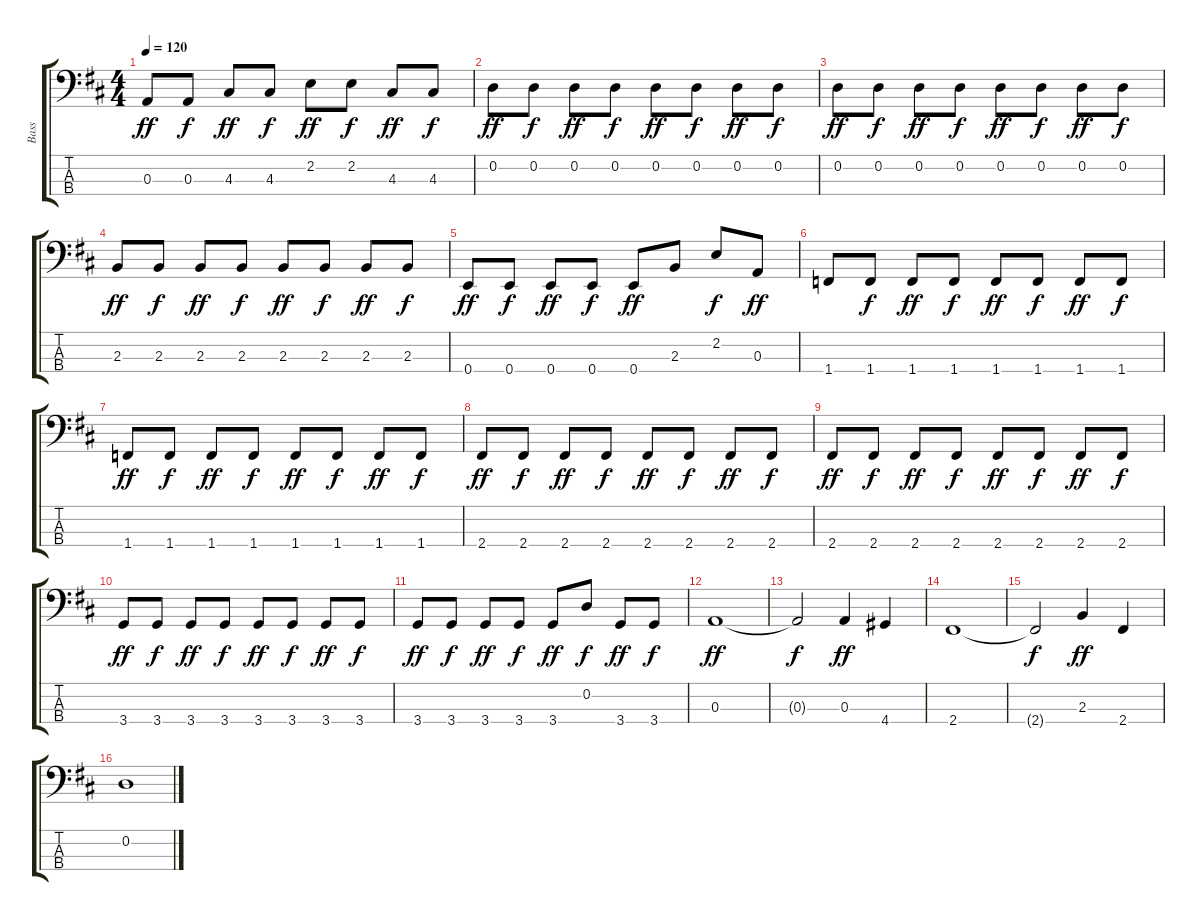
\track ("Bass" "Bass") {instrument electricbasspick}
\staff {score tabs}
\tuning (G2 D2 A1 E1) {hide}
\ts (4 4)
\tempo 120
\clef f4
\ks d
0.3.8{dy ff} 0.3.8{dy f} 4.3.8{dy ff} 4.3.8{dy f} 2.2.8{dy ff} 2.2.8{dy f} 4.3.8{dy ff} 4.3.8{dy f} |
0.2.8{dy ff} 0.2.8{dy f} 0.2.8{dy ff} 0.2.8{dy f} 0.2.8{dy ff} 0.2.8{dy f} 0.2.8{dy ff} 0.2.8{dy f} |
0.2.8{dy ff} 0.2.8{dy f} 0.2.8{dy ff} 0.2.8{dy f} 0.2.8{dy ff} 0.2.8{dy f} 0.2.8{dy ff} 0.2.8{dy f} |
2.3.8{dy ff} 2.3.8{dy f} 2.3.8{dy ff} 2.3.8{dy f} 2.3.8{dy ff} 2.3.8{dy f} 2.3.8{dy ff} 2.3.8{dy f} |
0.4.8{dy ff} 0.4.8{dy f} 0.4.8{dy ff} 0.4.8{dy f} 0.4.8{dy ff} 2.3.8 2.2.8{dy f} 0.3.8{dy ff} |
1.4.8 1.4.8{dy f} 1.4.8{dy ff} 1.4.8{dy f} 1.4.8{dy ff} 1.4.8{dy f} 1.4.8{dy ff} 1.4.8{dy f} |
1.4.8{dy ff} 1.4.8{dy f} 1.4.8{dy ff} 1.4.8{dy f} 1.4.8{dy ff} 1.4.8{dy f} 1.4.8{dy ff} 1.4.8{dy f} |
2.4.8{dy ff} 2.4.8{dy f} 2.4.8{dy ff} 2.4.8{dy f} 2.4.8{dy ff} 2.4.8{dy f} 2.4.8{dy ff} 2.4.8{dy f} |
2.4.8{dy ff} 2.4.8{dy f} 2.4.8{dy ff} 2.4.8{dy f} 2.4.8{dy ff} 2.4.8{dy f} 2.4.8{dy ff} 2.4.8{dy f} |
3.4.8{dy ff} 3.4.8{dy f} 3.4.8{dy ff} 3.4.8{dy f} 3.4.8{dy ff} 3.4.8{dy f} 3.4.8{dy ff} 3.4.8{dy f} |
3.4.8{dy ff} 3.4.8{dy f} 3.4.8{dy ff} 3.4.8{dy f} 3.4.8{dy ff} 0.2.8{dy f} 3.4.8{dy ff} 3.4.8{dy f} |
0.3.1{dy ff} |
0.3{t}.2{dy f} 0.3.4{dy ff} 4.4.4 |
2.4.1 |
2.4{t}.2{dy f} 2.3.4{dy ff} 2.4.4 |
0.2.1
